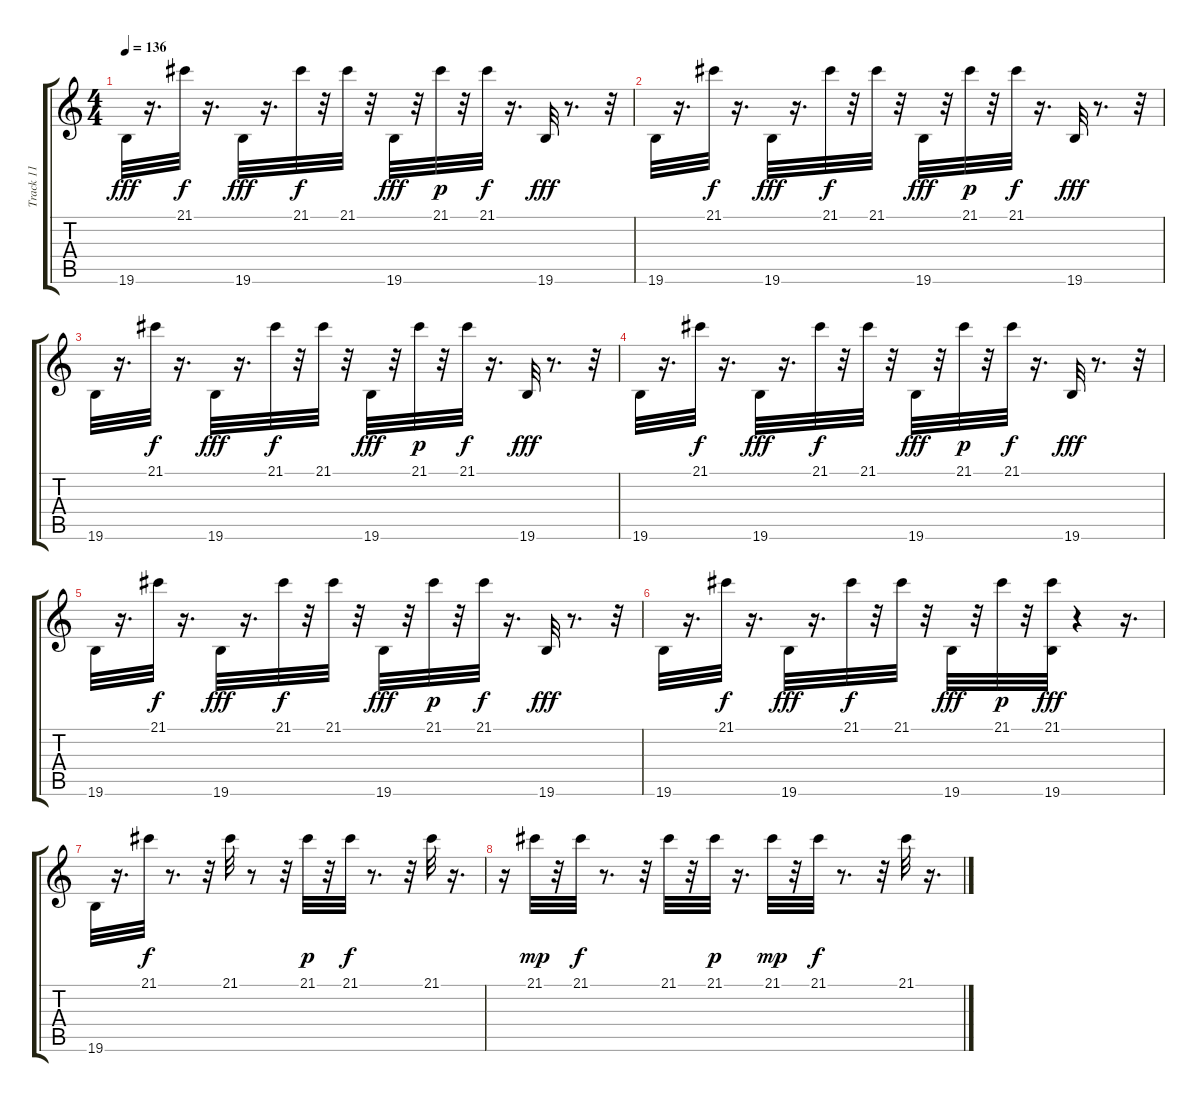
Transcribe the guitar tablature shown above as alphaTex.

\track ("Track 11" "Track 11") {instrument synthstrings1}
\staff {score tabs}
\tuning (E4 B3 G3 D3 A2 E2) {hide}
\ts (4 4)
\tempo 136
\clef g2
\ks c
19.6.32{dy fff} r.16{d} 21.1.32{dy f} r.16{d} 19.6.32{dy fff} r.16{d} 21.1.32{dy f} r.32 21.1.32 r.32 19.6.32{dy fff} r.32 21.1.32{dy p} r.32 21.1.32{dy f} r.16{d} 19.6.32{dy fff} r.8{d} r.32 |
19.6.32 r.16{d} 21.1.32{dy f} r.16{d} 19.6.32{dy fff} r.16{d} 21.1.32{dy f} r.32 21.1.32 r.32 19.6.32{dy fff} r.32 21.1.32{dy p} r.32 21.1.32{dy f} r.16{d} 19.6.32{dy fff} r.8{d} r.32 |
19.6.32 r.16{d} 21.1.32{dy f} r.16{d} 19.6.32{dy fff} r.16{d} 21.1.32{dy f} r.32 21.1.32 r.32 19.6.32{dy fff} r.32 21.1.32{dy p} r.32 21.1.32{dy f} r.16{d} 19.6.32{dy fff} r.8{d} r.32 |
19.6.32 r.16{d} 21.1.32{dy f} r.16{d} 19.6.32{dy fff} r.16{d} 21.1.32{dy f} r.32 21.1.32 r.32 19.6.32{dy fff} r.32 21.1.32{dy p} r.32 21.1.32{dy f} r.16{d} 19.6.32{dy fff} r.8{d} r.32 |
19.6.32 r.16{d} 21.1.32{dy f} r.16{d} 19.6.32{dy fff} r.16{d} 21.1.32{dy f} r.32 21.1.32 r.32 19.6.32{dy fff} r.32 21.1.32{dy p} r.32 21.1.32{dy f} r.16{d} 19.6.32{dy fff} r.8{d} r.32 |
19.6.32 r.16{d} 21.1.32{dy f} r.16{d} 19.6.32{dy fff} r.16{d} 21.1.32{dy f} r.32 21.1.32 r.32 19.6.32{dy fff} r.32 21.1.32{dy p} r.32 (21.1 19.6).32{dy fff} r.4 r.16{d} |
19.6.32 r.16{d} 21.1.32{dy f} r.8{d} r.32 21.1.32 r.8 r.32 21.1.32{dy p} r.32 21.1.32{dy f} r.8{d} r.32 21.1.32 r.16{d} |
r.16 21.1.32{dy mp} r.32 21.1.32{dy f} r.8{d} r.32 21.1.32 r.32 21.1.32{dy p} r.16{d} 21.1.32{dy mp} r.32 21.1.32{dy f} r.8{d} r.32 21.1.32 r.16{d}
